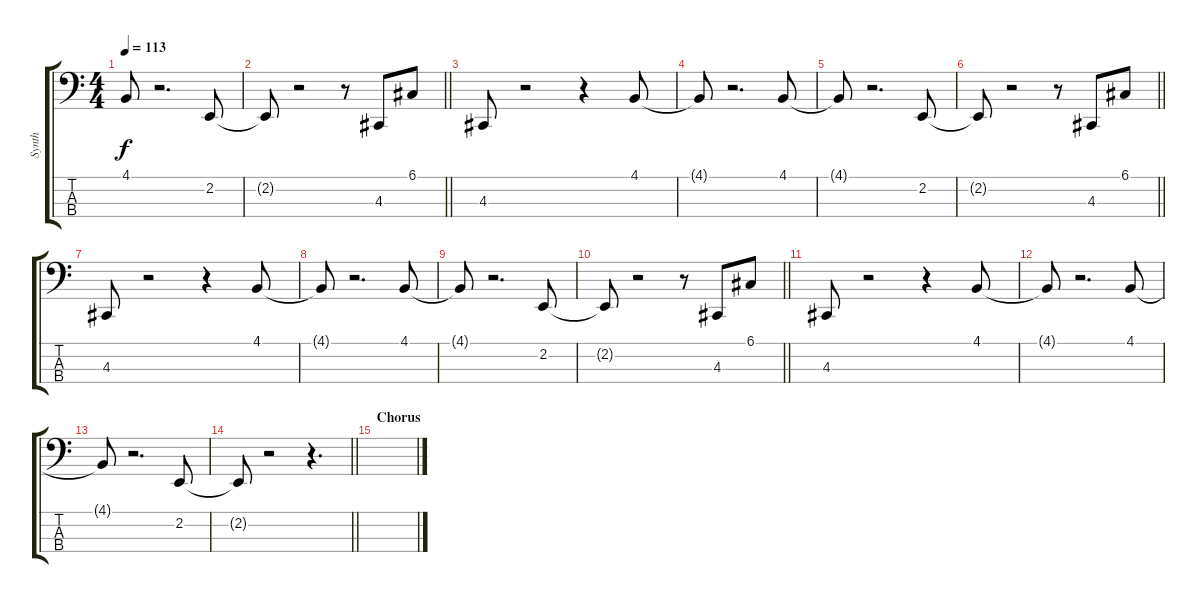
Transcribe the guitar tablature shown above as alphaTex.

\track ("Synth" "Synth") {instrument lead5charang}
\staff {score tabs}
\tuning (G2 D2 A1 E1) {hide}
\ts (4 4)
\tempo 113
\clef f4
\ks c
4.1{t}.8{dy f} r.2{d} 2.2.8 |
\barLineRight lightlight
2.2{t}.8 r.2 r.8 4.3.8 6.1.8 |
\section ("" "")
4.3.8 r.2 r.4 4.1.8 |
4.1{t}.8 r.2{d} 4.1.8 |
4.1{t}.8 r.2{d} 2.2.8 |
\barLineRight lightlight
2.2{t}.8 r.2 r.8 4.3.8 6.1.8 |
\section ("" "")
4.3.8 r.2 r.4 4.1.8 |
4.1{t}.8 r.2{d} 4.1.8 |
4.1{t}.8 r.2{d} 2.2.8 |
\barLineRight lightlight
2.2{t}.8 r.2 r.8 4.3.8 6.1.8 |
\section ("" "")
4.3.8 r.2 r.4 4.1.8 |
4.1{t}.8 r.2{d} 4.1.8 |
4.1{t}.8 r.2{d} 2.2.8 |
\barLineRight lightlight
2.2{t}.8 r.2 r.4{d} |
\section ("" "Chorus")
